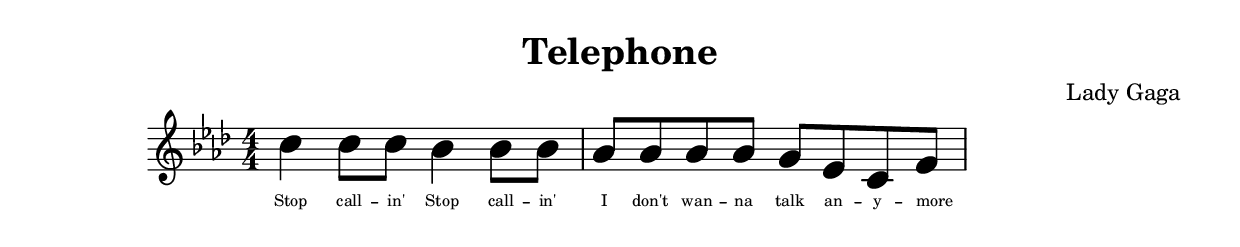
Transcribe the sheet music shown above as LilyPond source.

\version "2.19.82"
\header {
  title = "Telephone"
  composer = "Lady Gaga"
}

\score {
  \midi { \tempo 4 = 120 }
  \layout {
    \context {
      \Score
      \override SpacingSpanner.base-shortest-duration = #(ly:make-moment 1/16)
    }
  }

  <<
  \relative c'' {
    \numericTimeSignature
    \time 4/4
    \clef treble
    \key f \minor

    \set fontSize = #4
    c4 c8 c bes4 bes8 bes |
    aes aes aes aes g ees c f~ |

    %f8 c' c c bes4 bes8 bes aes aes aes g4 f4.
  }

  \addlyrics {
    \set fontSize = #-4
    Stop call -- in' Stop call -- in' I don't wan -- na talk an -- y -- more

    % left my head and my heart on the dance -- floor
  }
  >>


}